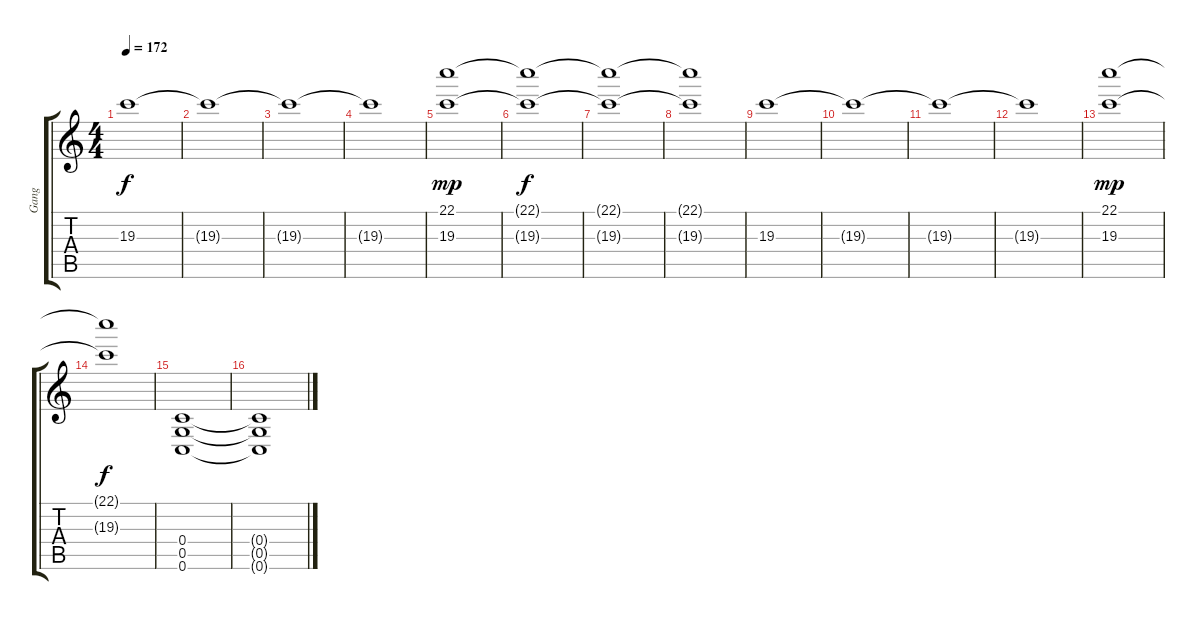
\track ("Gang" "Gang") {instrument distortionguitar}
\staff {score tabs}
\tuning (D4 A3 F3 C3 G2 C2) {hide}
\ts (4 4)
\tempo 172
\clef g2
\ks c
19.3.1{dy f balance 8 instrument pad2warm} |
19.3{t}.1 |
19.3{t}.1 |
19.3{t}.1 |
(22.1 19.3).1{dy mp} |
(22.1{t} 19.3{t}).1{dy f} |
(22.1{t} 19.3{t}).1 |
(22.1{t} 19.3{t}).1 |
19.3.1 |
19.3{t}.1 |
19.3{t}.1 |
19.3{t}.1 |
(22.1 19.3).1{dy mp} |
(22.1{t} 19.3{t}).1{dy f} |
(0.4 0.5 0.6).1{instrument distortionguitar} |
(0.4{t} 0.5{t} 0.6{t}).1
